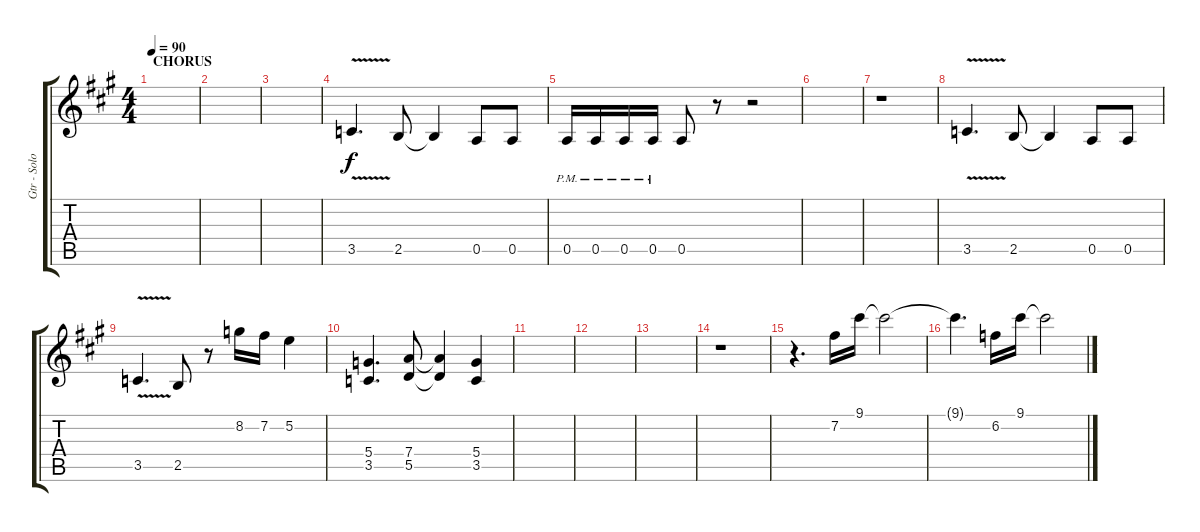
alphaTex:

\track ("Gtr - Solo" "Gtr - Solo") {instrument overdrivenguitar}
\staff {score tabs}
\tuning (E4 B3 G3 D3 A2 E2) {hide}
\ts (4 4)
\section ("" "CHORUS")
\tempo 90
\clef g2
\ks f#minor
|
|
|
3.5{v}.4{d instrument overdrivenguitar} 2.5.8 2.5{t}.4 0.5.8 0.5.8 |
0.5{pm}.16 0.5{pm}.16 0.5{pm}.16 0.5{pm}.16 0.5.8 r.8 r.2 |
|
r.1 |
3.5{v}.4{d} 2.5.8 2.5{t}.4 0.5.8 0.5.8 |
3.5{v}.4{d} 2.5.8 r.8 8.2.16 7.2.16 5.2.4 |
(5.4 3.5).4{d} (7.4 5.5).8 (7.4{t} 5.5{t}).4 (5.4 3.5).4 |
|
|
|
r.1 |
r.4{d volume 7 instrument electricguitarclean} 7.2.16 9.1.16 9.1{t}.2 |
9.1{t}.4{d} 6.2.16 9.1.16 9.1{t}.2
